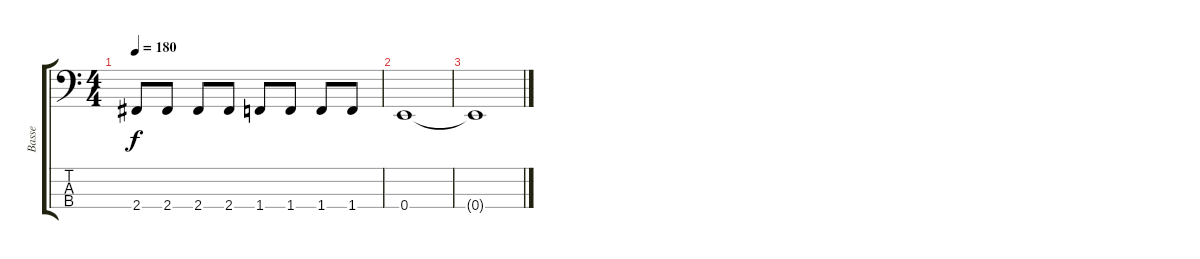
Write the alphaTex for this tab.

\track ("Basse" "Basse") {instrument electricbassfinger}
\staff {score tabs}
\tuning (G2 D2 A1 E1) {hide}
\ts (4 4)
\tempo 180
\clef f4
\ks c
2.4.8{dy f} 2.4.8 2.4.8 2.4.8 1.4.8 1.4.8 1.4.8 1.4.8 |
0.4.1 |
0.4{t}.1
